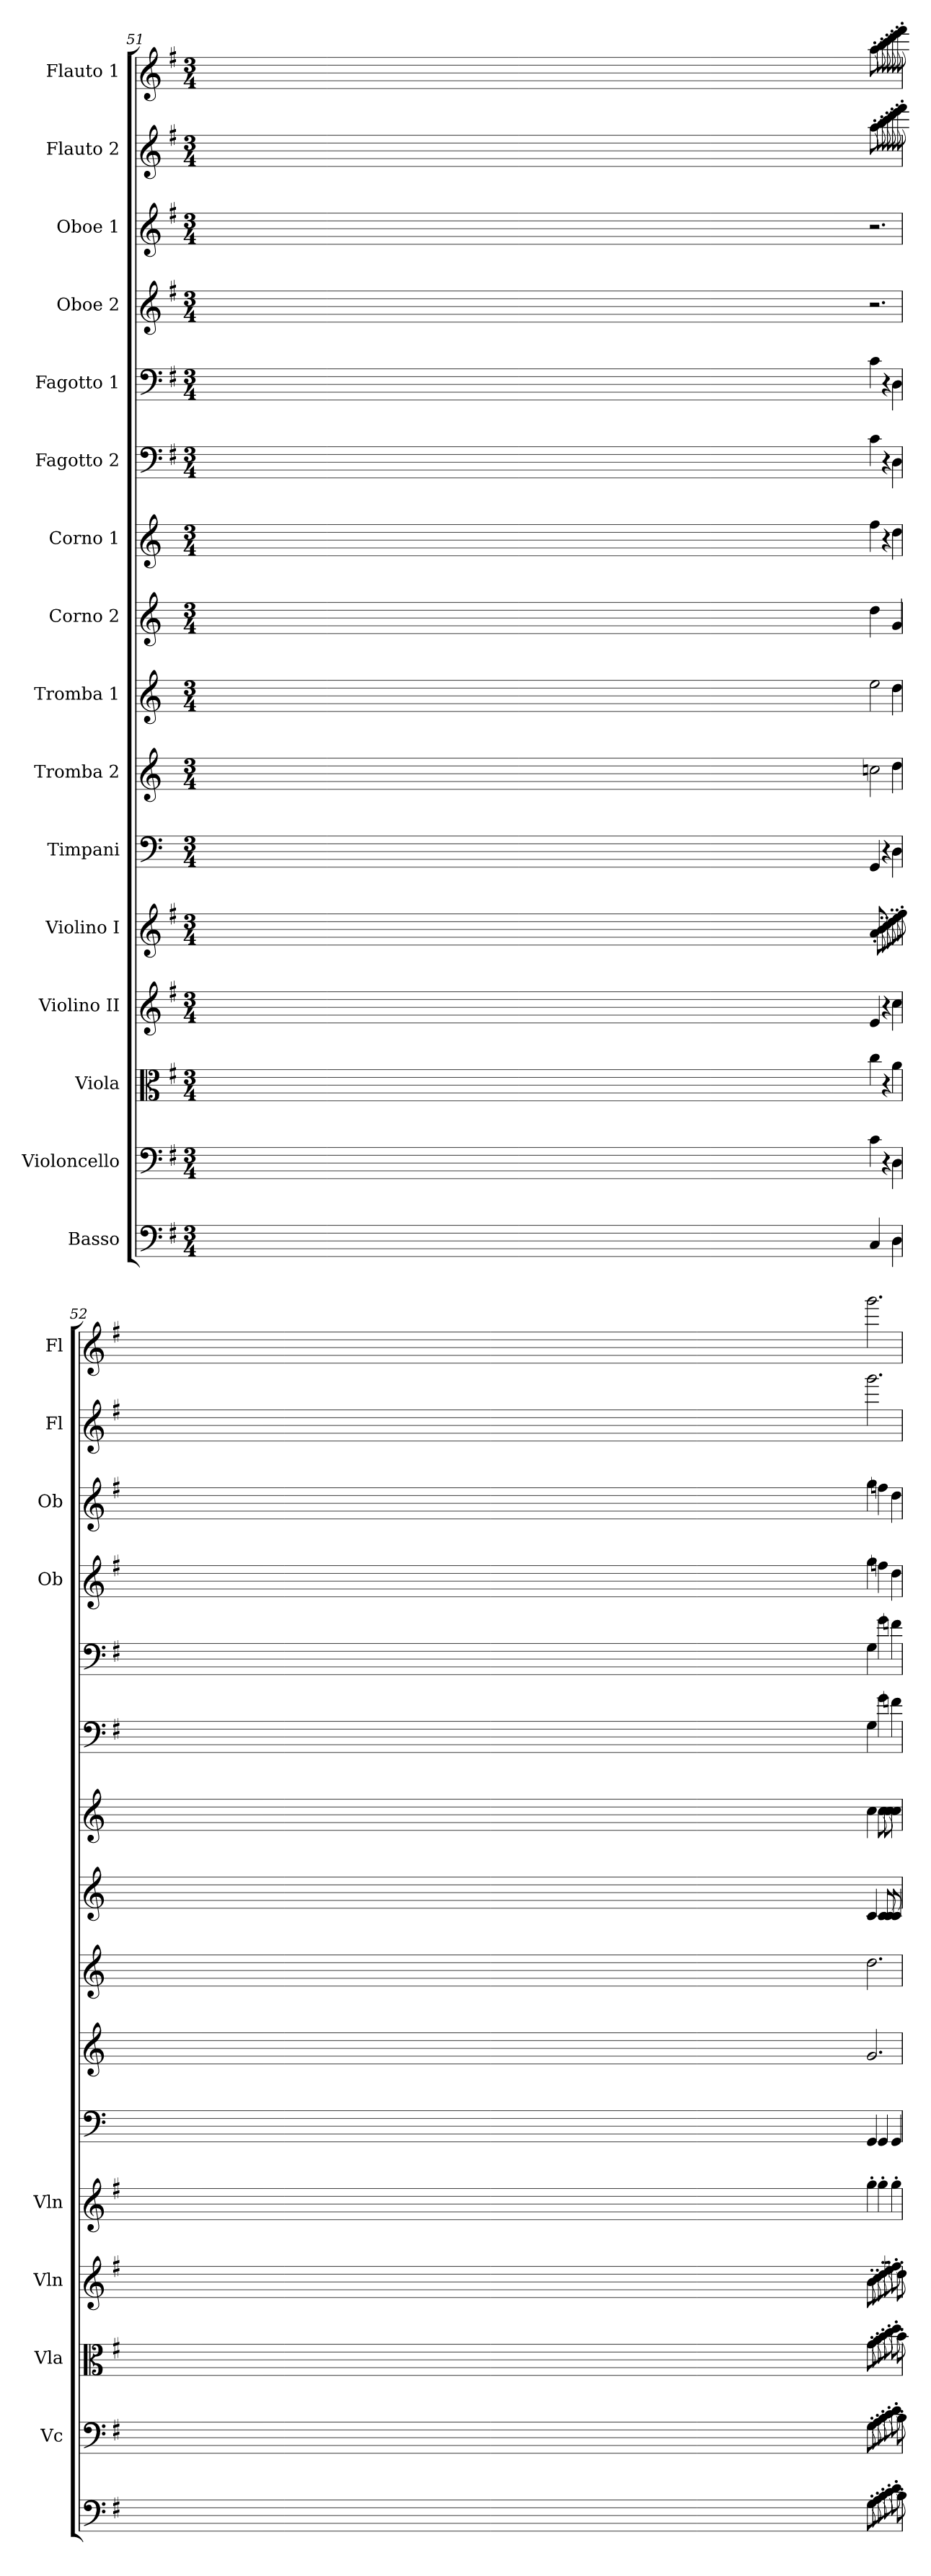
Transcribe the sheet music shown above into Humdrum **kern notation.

**kern	**kern	**kern	**kern	**kern	**kern	**kern	**kern	**kern	**kern	**kern	**kern	**kern	**kern	**kern	**kern
*part16	*part15	*part14	*part13	*part12	*part11	*part10	*part9	*part8	*part7	*part6	*part5	*part4	*part3	*part2	*part1
*staff16	*staff15	*staff14	*staff13	*staff12	*staff11	*staff10	*staff9	*staff8	*staff7	*staff6	*staff5	*staff4	*staff3	*staff2	*staff1
*I"Basso	*I"Violoncello	*I"Viola	*I"Violino II	*I"Violino I	*I"Timpani	*I"Tromba 2	*I"Tromba 1	*I"Corno 2	*I"Corno 1	*I"Fagotto 2	*I"Fagotto 1	*I"Oboe 2	*I"Oboe 1	*I"Flauto 2	*I"Flauto 1
*	*I'Vc	*I'Vla	*I'Vln	*I'Vln	*	*	*	*	*	*	*	*I'Ob	*I'Ob	*I'Fl	*I'Fl
*clefF4	*clefF4	*clefC3	*clefG2	*clefG2	*clefF4	*clefG2	*clefG2	*clefG2	*clefG2	*clefF4	*clefF4	*clefG2	*clefG2	*clefG2	*clefG2
*ITrd7c12	*	*	*	*	*	*ITrd1c2	*ITrd1c2	*ITrd3c5	*ITrd3c5	*	*	*	*	*	*
*k[f#]	*k[f#]	*k[f#]	*k[f#]	*k[f#]	*	*	*	*	*	*k[f#]	*k[f#]	*k[f#]	*k[f#]	*k[f#]	*k[f#]
*M3/4	*M3/4	*M3/4	*M3/4	*M3/4	*M3/4	*M3/4	*M3/4	*M3/4	*M3/4	*M3/4	*M3/4	*M3/4	*M3/4	*M3/4	*M3/4
=51	=51	=51	=51	=51	=51	=51	=51	=51	=51	=51	=51	=51	=51	=51	=51
1ryy	1ryy	1ryy	1ryy	1ryy	1ryy	1ryy	1ryy	1ryy	1ryy	1ryy	1ryy	1ryy	1ryy	1ryy	1ryy
1ryy	1ryy	1ryy	1ryy	1ryy	1ryy	1ryy	1ryy	1ryy	1ryy	1ryy	1ryy	1ryy	1ryy	1ryy	1ryy
1ryy	1ryy	1ryy	1ryy	1ryy	1ryy	1ryy	1ryy	1ryy	1ryy	1ryy	1ryy	1ryy	1ryy	1ryy	1ryy
1ryy	1ryy	1ryy	1ryy	1ryy	1ryy	1ryy	1ryy	1ryy	1ryy	1ryy	1ryy	1ryy	1ryy	1ryy	1ryy
1ryy	1ryy	1ryy	1ryy	1ryy	1ryy	1ryy	1ryy	1ryy	1ryy	1ryy	1ryy	1ryy	1ryy	1ryy	1ryy
1ryy	1ryy	1ryy	1ryy	1ryy	1ryy	1ryy	1ryy	1ryy	1ryy	1ryy	1ryy	1ryy	1ryy	1ryy	1ryy
1ryy	1ryy	1ryy	1ryy	1ryy	1ryy	1ryy	1ryy	1ryy	1ryy	1ryy	1ryy	1ryy	1ryy	1ryy	1ryy
1ryy	1ryy	1ryy	1ryy	1ryy	1ryy	1ryy	1ryy	1ryy	1ryy	1ryy	1ryy	1ryy	1ryy	1ryy	1ryy
1ryy	1ryy	1ryy	1ryy	1ryy	1ryy	1ryy	1ryy	1ryy	1ryy	1ryy	1ryy	1ryy	1ryy	1ryy	1ryy
1ryy	1ryy	1ryy	1ryy	1ryy	1ryy	1ryy	1ryy	1ryy	1ryy	1ryy	1ryy	1ryy	1ryy	1ryy	1ryy
1ryy	1ryy	1ryy	1ryy	1ryy	1ryy	1ryy	1ryy	1ryy	1ryy	1ryy	1ryy	1ryy	1ryy	1ryy	1ryy
1ryy	1ryy	1ryy	1ryy	1ryy	1ryy	1ryy	1ryy	1ryy	1ryy	1ryy	1ryy	1ryy	1ryy	1ryy	1ryy
1ryy	1ryy	1ryy	1ryy	1ryy	1ryy	1ryy	1ryy	1ryy	1ryy	1ryy	1ryy	1ryy	1ryy	1ryy	1ryy
1ryy	1ryy	1ryy	1ryy	1ryy	1ryy	1ryy	1ryy	1ryy	1ryy	1ryy	1ryy	1ryy	1ryy	1ryy	1ryy
1ryy	1ryy	1ryy	1ryy	1ryy	1ryy	1ryy	1ryy	1ryy	1ryy	1ryy	1ryy	1ryy	1ryy	1ryy	1ryy
1ryy	1ryy	1ryy	1ryy	1ryy	1ryy	1ryy	1ryy	1ryy	1ryy	1ryy	1ryy	1ryy	1ryy	1ryy	1ryy
1ryy	1ryy	1ryy	1ryy	1ryy	1ryy	1ryy	1ryy	1ryy	1ryy	1ryy	1ryy	1ryy	1ryy	1ryy	1ryy
1ryy	1ryy	1ryy	1ryy	1ryy	1ryy	1ryy	1ryy	1ryy	1ryy	1ryy	1ryy	1ryy	1ryy	1ryy	1ryy
1ryy	1ryy	1ryy	1ryy	1ryy	1ryy	1ryy	1ryy	1ryy	1ryy	1ryy	1ryy	1ryy	1ryy	1ryy	1ryy
1ryy	1ryy	1ryy	1ryy	1ryy	1ryy	1ryy	1ryy	1ryy	1ryy	1ryy	1ryy	1ryy	1ryy	1ryy	1ryy
1ryy	1ryy	1ryy	1ryy	1ryy	1ryy	1ryy	1ryy	1ryy	1ryy	1ryy	1ryy	1ryy	1ryy	1ryy	1ryy
1ryy	1ryy	1ryy	1ryy	1ryy	1ryy	1ryy	1ryy	1ryy	1ryy	1ryy	1ryy	1ryy	1ryy	1ryy	1ryy
1ryy	1ryy	1ryy	1ryy	1ryy	1ryy	1ryy	1ryy	1ryy	1ryy	1ryy	1ryy	1ryy	1ryy	1ryy	1ryy
1ryy	1ryy	1ryy	1ryy	1ryy	1ryy	1ryy	1ryy	1ryy	1ryy	1ryy	1ryy	1ryy	1ryy	1ryy	1ryy
1ryy	1ryy	1ryy	1ryy	1ryy	1ryy	1ryy	1ryy	1ryy	1ryy	1ryy	1ryy	1ryy	1ryy	1ryy	1ryy
1ryy	1ryy	1ryy	1ryy	1ryy	1ryy	1ryy	1ryy	1ryy	1ryy	1ryy	1ryy	1ryy	1ryy	1ryy	1ryy
1ryy	1ryy	1ryy	1ryy	1ryy	1ryy	1ryy	1ryy	1ryy	1ryy	1ryy	1ryy	1ryy	1ryy	1ryy	1ryy
1ryy	1ryy	1ryy	1ryy	1ryy	1ryy	1ryy	1ryy	1ryy	1ryy	1ryy	1ryy	1ryy	1ryy	1ryy	1ryy
1ryy	1ryy	1ryy	1ryy	1ryy	1ryy	1ryy	1ryy	1ryy	1ryy	1ryy	1ryy	1ryy	1ryy	1ryy	1ryy
1ryy	1ryy	1ryy	1ryy	1ryy	1ryy	1ryy	1ryy	1ryy	1ryy	1ryy	1ryy	1ryy	1ryy	1ryy	1ryy
1ryy	1ryy	1ryy	1ryy	1ryy	1ryy	1ryy	1ryy	1ryy	1ryy	1ryy	1ryy	1ryy	1ryy	1ryy	1ryy
1ryy	1ryy	1ryy	1ryy	1ryy	1ryy	1ryy	1ryy	1ryy	1ryy	1ryy	1ryy	1ryy	1ryy	1ryy	1ryy
1ryy	1ryy	1ryy	1ryy	1ryy	1ryy	1ryy	1ryy	1ryy	1ryy	1ryy	1ryy	1ryy	1ryy	1ryy	1ryy
1ryy	1ryy	1ryy	1ryy	1ryy	1ryy	1ryy	1ryy	1ryy	1ryy	1ryy	1ryy	1ryy	1ryy	1ryy	1ryy
1ryy	1ryy	1ryy	1ryy	1ryy	1ryy	1ryy	1ryy	1ryy	1ryy	1ryy	1ryy	1ryy	1ryy	1ryy	1ryy
1ryy	1ryy	1ryy	1ryy	1ryy	1ryy	1ryy	1ryy	1ryy	1ryy	1ryy	1ryy	1ryy	1ryy	1ryy	1ryy
1ryy	1ryy	1ryy	1ryy	1ryy	1ryy	1ryy	1ryy	1ryy	1ryy	1ryy	1ryy	1ryy	1ryy	1ryy	1ryy
16ryy	16ryy	16ryy	16ryy	16ryy	16ryy	16ryy	16ryy	16ryy	16ryy	16ryy	16ryy	16ryy	16ryy	16ryy	16ryy
4CC	4c	4cc	4e	8a'	4GG	2b-	2dd	4a	4cc	4c	4c	2.r	2.r	8aa'	8aa'
.	.	.	.	8b'	.	.	.	.	.	.	.	.	.	8bb'	8bb'
4ryy	4r	4r	4r	8cc'	4r	.	.	4ryy	4r	4r	4r	.	.	8ccc'	8ccc'
.	.	.	.	8dd'	.	.	.	.	.	.	.	.	.	8ddd'	8ddd'
4DD	4D	4a	4cc	8ee'	4D	4cc	4cc	4d	4a	4D	4D	.	.	8eee'	8eee'
.	.	.	.	8ff#'	.	.	.	.	.	.	.	.	.	8fff#'	8fff#'
=52	=52	=52	=52	=52	=52	=52	=52	=52	=52	=52	=52	=52	=52	=52	=52
1ryy	1ryy	1ryy	1ryy	1ryy	1ryy	1ryy	1ryy	1ryy	1ryy	1ryy	1ryy	1ryy	1ryy	1ryy	1ryy
1ryy	1ryy	1ryy	1ryy	1ryy	1ryy	1ryy	1ryy	1ryy	1ryy	1ryy	1ryy	1ryy	1ryy	1ryy	1ryy
1ryy	1ryy	1ryy	1ryy	1ryy	1ryy	1ryy	1ryy	1ryy	1ryy	1ryy	1ryy	1ryy	1ryy	1ryy	1ryy
1ryy	1ryy	1ryy	1ryy	1ryy	1ryy	1ryy	1ryy	1ryy	1ryy	1ryy	1ryy	1ryy	1ryy	1ryy	1ryy
1ryy	1ryy	1ryy	1ryy	1ryy	1ryy	1ryy	1ryy	1ryy	1ryy	1ryy	1ryy	1ryy	1ryy	1ryy	1ryy
1ryy	1ryy	1ryy	1ryy	1ryy	1ryy	1ryy	1ryy	1ryy	1ryy	1ryy	1ryy	1ryy	1ryy	1ryy	1ryy
1ryy	1ryy	1ryy	1ryy	1ryy	1ryy	1ryy	1ryy	1ryy	1ryy	1ryy	1ryy	1ryy	1ryy	1ryy	1ryy
1ryy	1ryy	1ryy	1ryy	1ryy	1ryy	1ryy	1ryy	1ryy	1ryy	1ryy	1ryy	1ryy	1ryy	1ryy	1ryy
1ryy	1ryy	1ryy	1ryy	1ryy	1ryy	1ryy	1ryy	1ryy	1ryy	1ryy	1ryy	1ryy	1ryy	1ryy	1ryy
1ryy	1ryy	1ryy	1ryy	1ryy	1ryy	1ryy	1ryy	1ryy	1ryy	1ryy	1ryy	1ryy	1ryy	1ryy	1ryy
1ryy	1ryy	1ryy	1ryy	1ryy	1ryy	1ryy	1ryy	1ryy	1ryy	1ryy	1ryy	1ryy	1ryy	1ryy	1ryy
1ryy	1ryy	1ryy	1ryy	1ryy	1ryy	1ryy	1ryy	1ryy	1ryy	1ryy	1ryy	1ryy	1ryy	1ryy	1ryy
1ryy	1ryy	1ryy	1ryy	1ryy	1ryy	1ryy	1ryy	1ryy	1ryy	1ryy	1ryy	1ryy	1ryy	1ryy	1ryy
1ryy	1ryy	1ryy	1ryy	1ryy	1ryy	1ryy	1ryy	1ryy	1ryy	1ryy	1ryy	1ryy	1ryy	1ryy	1ryy
1ryy	1ryy	1ryy	1ryy	1ryy	1ryy	1ryy	1ryy	1ryy	1ryy	1ryy	1ryy	1ryy	1ryy	1ryy	1ryy
1ryy	1ryy	1ryy	1ryy	1ryy	1ryy	1ryy	1ryy	1ryy	1ryy	1ryy	1ryy	1ryy	1ryy	1ryy	1ryy
1ryy	1ryy	1ryy	1ryy	1ryy	1ryy	1ryy	1ryy	1ryy	1ryy	1ryy	1ryy	1ryy	1ryy	1ryy	1ryy
1ryy	1ryy	1ryy	1ryy	1ryy	1ryy	1ryy	1ryy	1ryy	1ryy	1ryy	1ryy	1ryy	1ryy	1ryy	1ryy
1ryy	1ryy	1ryy	1ryy	1ryy	1ryy	1ryy	1ryy	1ryy	1ryy	1ryy	1ryy	1ryy	1ryy	1ryy	1ryy
1ryy	1ryy	1ryy	1ryy	1ryy	1ryy	1ryy	1ryy	1ryy	1ryy	1ryy	1ryy	1ryy	1ryy	1ryy	1ryy
1ryy	1ryy	1ryy	1ryy	1ryy	1ryy	1ryy	1ryy	1ryy	1ryy	1ryy	1ryy	1ryy	1ryy	1ryy	1ryy
1ryy	1ryy	1ryy	1ryy	1ryy	1ryy	1ryy	1ryy	1ryy	1ryy	1ryy	1ryy	1ryy	1ryy	1ryy	1ryy
1ryy	1ryy	1ryy	1ryy	1ryy	1ryy	1ryy	1ryy	1ryy	1ryy	1ryy	1ryy	1ryy	1ryy	1ryy	1ryy
1ryy	1ryy	1ryy	1ryy	1ryy	1ryy	1ryy	1ryy	1ryy	1ryy	1ryy	1ryy	1ryy	1ryy	1ryy	1ryy
1ryy	1ryy	1ryy	1ryy	1ryy	1ryy	1ryy	1ryy	1ryy	1ryy	1ryy	1ryy	1ryy	1ryy	1ryy	1ryy
1ryy	1ryy	1ryy	1ryy	1ryy	1ryy	1ryy	1ryy	1ryy	1ryy	1ryy	1ryy	1ryy	1ryy	1ryy	1ryy
1ryy	1ryy	1ryy	1ryy	1ryy	1ryy	1ryy	1ryy	1ryy	1ryy	1ryy	1ryy	1ryy	1ryy	1ryy	1ryy
1ryy	1ryy	1ryy	1ryy	1ryy	1ryy	1ryy	1ryy	1ryy	1ryy	1ryy	1ryy	1ryy	1ryy	1ryy	1ryy
1ryy	1ryy	1ryy	1ryy	1ryy	1ryy	1ryy	1ryy	1ryy	1ryy	1ryy	1ryy	1ryy	1ryy	1ryy	1ryy
1ryy	1ryy	1ryy	1ryy	1ryy	1ryy	1ryy	1ryy	1ryy	1ryy	1ryy	1ryy	1ryy	1ryy	1ryy	1ryy
1ryy	1ryy	1ryy	1ryy	1ryy	1ryy	1ryy	1ryy	1ryy	1ryy	1ryy	1ryy	1ryy	1ryy	1ryy	1ryy
1ryy	1ryy	1ryy	1ryy	1ryy	1ryy	1ryy	1ryy	1ryy	1ryy	1ryy	1ryy	1ryy	1ryy	1ryy	1ryy
1ryy	1ryy	1ryy	1ryy	1ryy	1ryy	1ryy	1ryy	1ryy	1ryy	1ryy	1ryy	1ryy	1ryy	1ryy	1ryy
1ryy	1ryy	1ryy	1ryy	1ryy	1ryy	1ryy	1ryy	1ryy	1ryy	1ryy	1ryy	1ryy	1ryy	1ryy	1ryy
1ryy	1ryy	1ryy	1ryy	1ryy	1ryy	1ryy	1ryy	1ryy	1ryy	1ryy	1ryy	1ryy	1ryy	1ryy	1ryy
1ryy	1ryy	1ryy	1ryy	1ryy	1ryy	1ryy	1ryy	1ryy	1ryy	1ryy	1ryy	1ryy	1ryy	1ryy	1ryy
1ryy	1ryy	1ryy	1ryy	1ryy	1ryy	1ryy	1ryy	1ryy	1ryy	1ryy	1ryy	1ryy	1ryy	1ryy	1ryy
2ryy	2ryy	2ryy	2ryy	2ryy	2ryy	2ryy	2ryy	2ryy	2ryy	2ryy	2ryy	2ryy	2ryy	2ryy	2ryy
4ryy	4ryy	4ryy	4ryy	4ryy	4ryy	4ryy	4ryy	4ryy	4ryy	4ryy	4ryy	4ryy	4ryy	4ryy	4ryy
16ryy	16ryy	16ryy	16ryy	16ryy	16ryy	16ryy	16ryy	16ryy	16ryy	16ryy	16ryy	16ryy	16ryy	16ryy	16ryy
8GG'	8G'	8g'	8b'	4gg'	4GG	2.f	2.cc	4G	4g	4G	4G	4gg	4gg	2.ggg	2.ggg
8AA'	8A'	8a'	8cc'	.	.	.	.	.	.	.	.	.	.	.	.
8BB'	8B'	8b'	8dd'	4gg'	4GG	.	.	8G	8g	4g	4g	4ffn	4ffn	.	.
8C'	8c'	8cc'	8ee'	.	.	.	.	8G	8g	.	.	.	.	.	.
8D'	8d'	8dd'	8ffn'	4gg'	4GG	.	.	4G	4g	4fn	4fn	4dd	4dd	.	.
8BB'	8B'	8b'	8dd'	.	.	.	.	.	.	.	.	.	.	.	.
=	=	=	=	=	=	=	=	=	=	=	=	=	=	=	=
*-	*-	*-	*-	*-	*-	*-	*-	*-	*-	*-	*-	*-	*-	*-	*-
